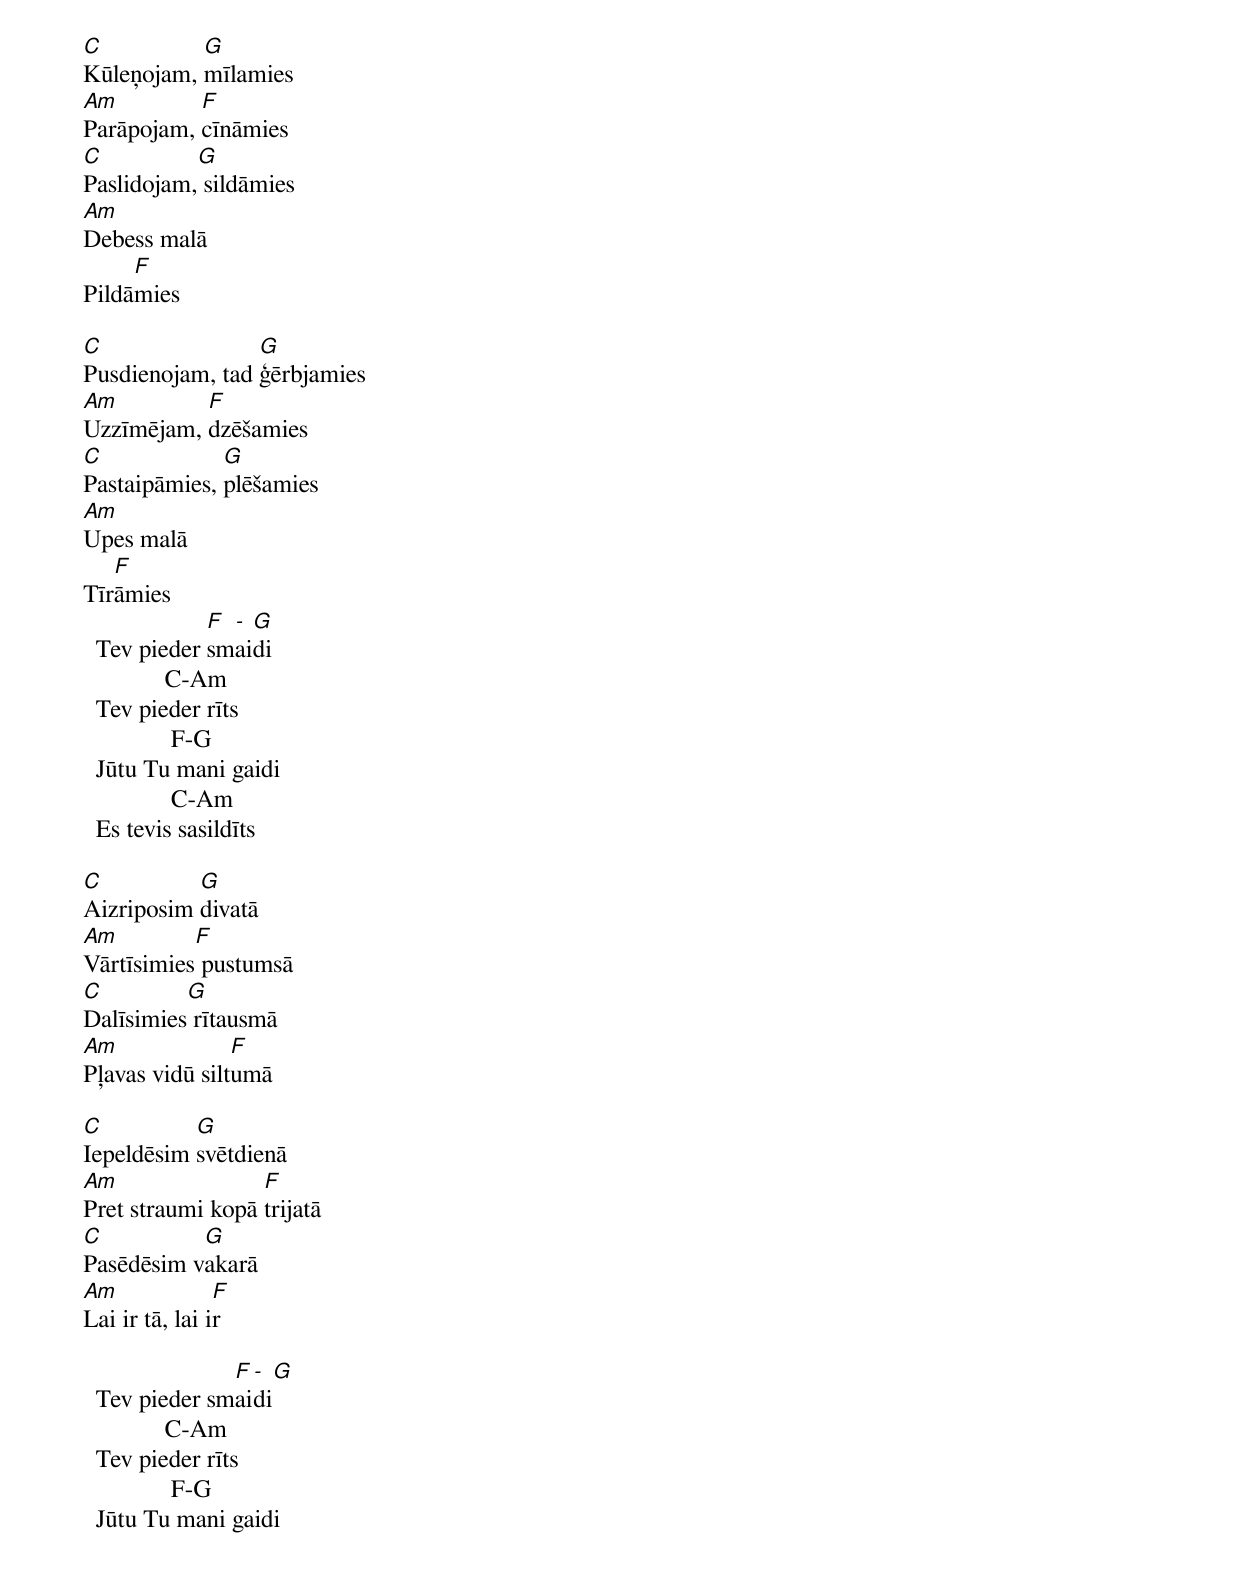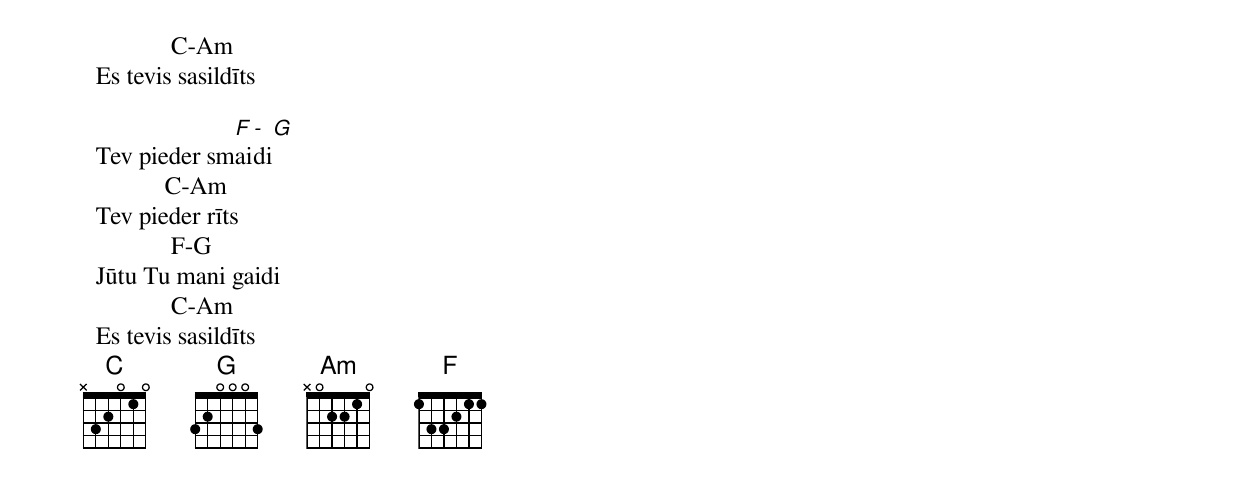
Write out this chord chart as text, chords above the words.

C          G
Kūleņojam, mīlamies
Am         F
Parāpojam, cīnāmies
C          G
Paslidojam, sildāmies
Am
Debess malā
     F
Pildāmies

C                G
Pusdienojam, tad ģērbjamies
Am         F
Uzzīmējam, dzēšamies
C             G
Pastaipāmies, plēšamies
Am
Upes malā
   F
Tīrāmies
             F - G
  Tev pieder smaidi
             C-Am
  Tev pieder rīts
              F-G
  Jūtu Tu mani gaidi
              C-Am
  Es tevis sasildīts

C          G
Aizriposim divatā
Am         F
Vārtīsimies pustumsā
C         G
Dalīsimies rītausmā
Am              F
Pļavas vidū siltumā

C          G
Iepeldēsim svētdienā
Am                F
Pret straumi kopā trijatā
C          G
Pasēdēsim vakarā
Am              F
Lai ir tā, lai ir

               F - G
  Tev pieder smaidi
             C-Am
  Tev pieder rīts
              F-G
  Jūtu Tu mani gaidi
              C-Am
  Es tevis sasildīts

               F - G
  Tev pieder smaidi
             C-Am
  Tev pieder rīts
              F-G
  Jūtu Tu mani gaidi
              C-Am
  Es tevis sasildīts
